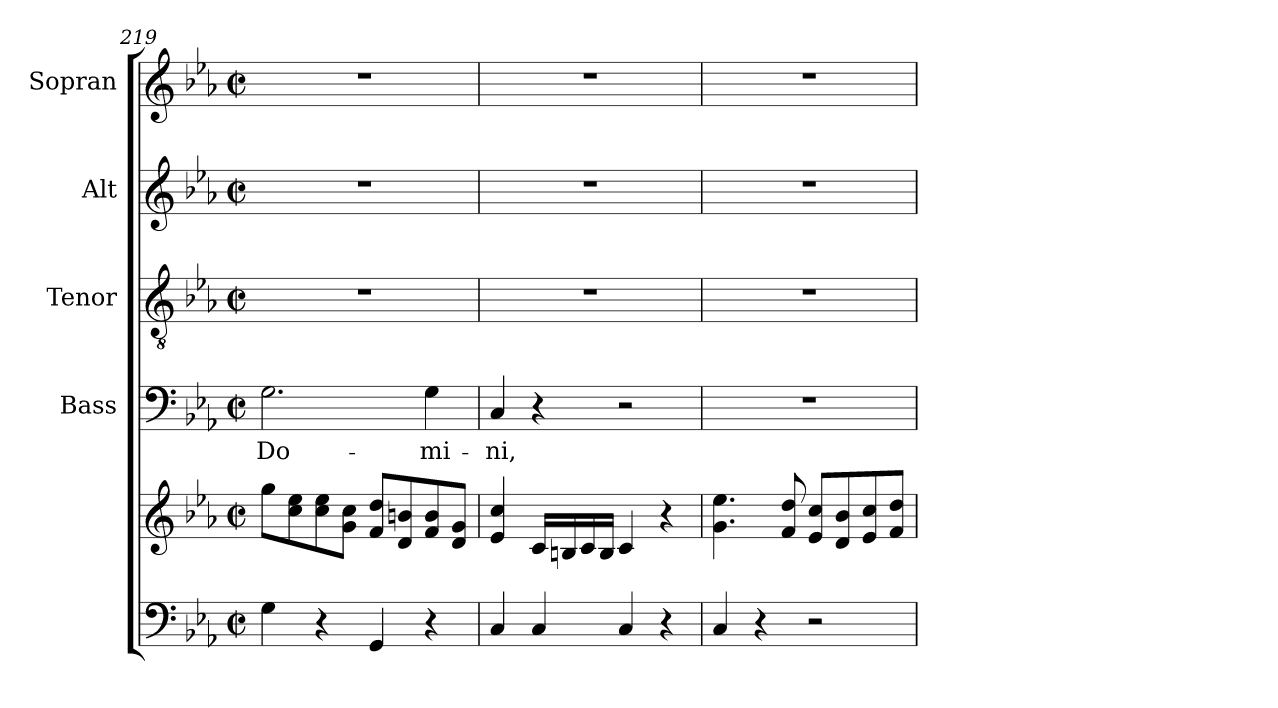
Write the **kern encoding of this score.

**kern	**kern	**kern	**text	**kern	**kern	**kern
*part5	*part5	*part4	*part4	*part3	*part2	*part1
*staff6	*staff5	*staff4	*staff4	*staff3	*staff2	*staff1
*	*	*I"Bass	*	*I"Tenor	*I"Alt	*I"Sopran
*	*	*I'B.	*	*I'T.	*I'A.	*I'S.
*clefF4	*clefG2	*clefF4	*	*clefGv2	*clefG2	*clefG2
*k[b-e-a-]	*k[b-e-a-]	*k[b-e-a-]	*	*k[b-e-a-]	*k[b-e-a-]	*k[b-e-a-]
*E-:	*E-:	*E-:	*	*E-:	*E-:	*E-:
*M2/2	*M2/2	*M2/2	*	*M2/2	*M2/2	*M2/2
*met(c|)	*met(c|)	*met(c|)	*	*met(c|)	*met(c|)	*met(c|)
=219	=219	=219	=219	=219	=219	=219
!	!	!	!LO:LY:b	!	!	!
4G\	8gg\L	2.G\	Do-	1r	1r	1r
.	8cc\ 8ee-\	.	.	.	.	.
4r	8cc\ 8ee-\	.	.	.	.	.
.	8g\ 8cc\J	.	.	.	.	.
4GG/	8f/ 8dd/L	.	.	.	.	.
.	8d/ 8bn/	.	.	.	.	.
!	!	!	!LO:LY:b	!	!	!
4r	8f/ 8b/	4G\	-mi-	.	.	.
.	8d/ 8g/J	.	.	.	.	.
!!LO:LB:g=z
=220	=220	=220	=220	=220	=220	=220
!	!	!	!LO:LY:b	!	!	!
4C/	4e-/ 4cc/	4C/	-ni,	1r	1r	1r
4C/	16c/LL	4r	.	.	.	.
.	16Bn/	.	.	.	.	.
.	16c/	.	.	.	.	.
.	16B/JJ	.	.	.	.	.
4C/	4c/	2r	.	.	.	.
4r	4r	.	.	.	.	.
=221	=221	=221	=221	=221	=221	=221
4C/	4.g\ 4.ee-\	1r	.	1r	1r	1r
4r	.	.	.	.	.	.
.	8f/ 8dd/	.	.	.	.	.
2r	8e-/ 8cc/L	.	.	.	.	.
.	8d/ 8b-/	.	.	.	.	.
.	8e-/ 8cc/	.	.	.	.	.
.	8f/ 8dd/J	.	.	.	.	.
=	=	=	=	=	=	=
*-	*-	*-	*-	*-	*-	*-
